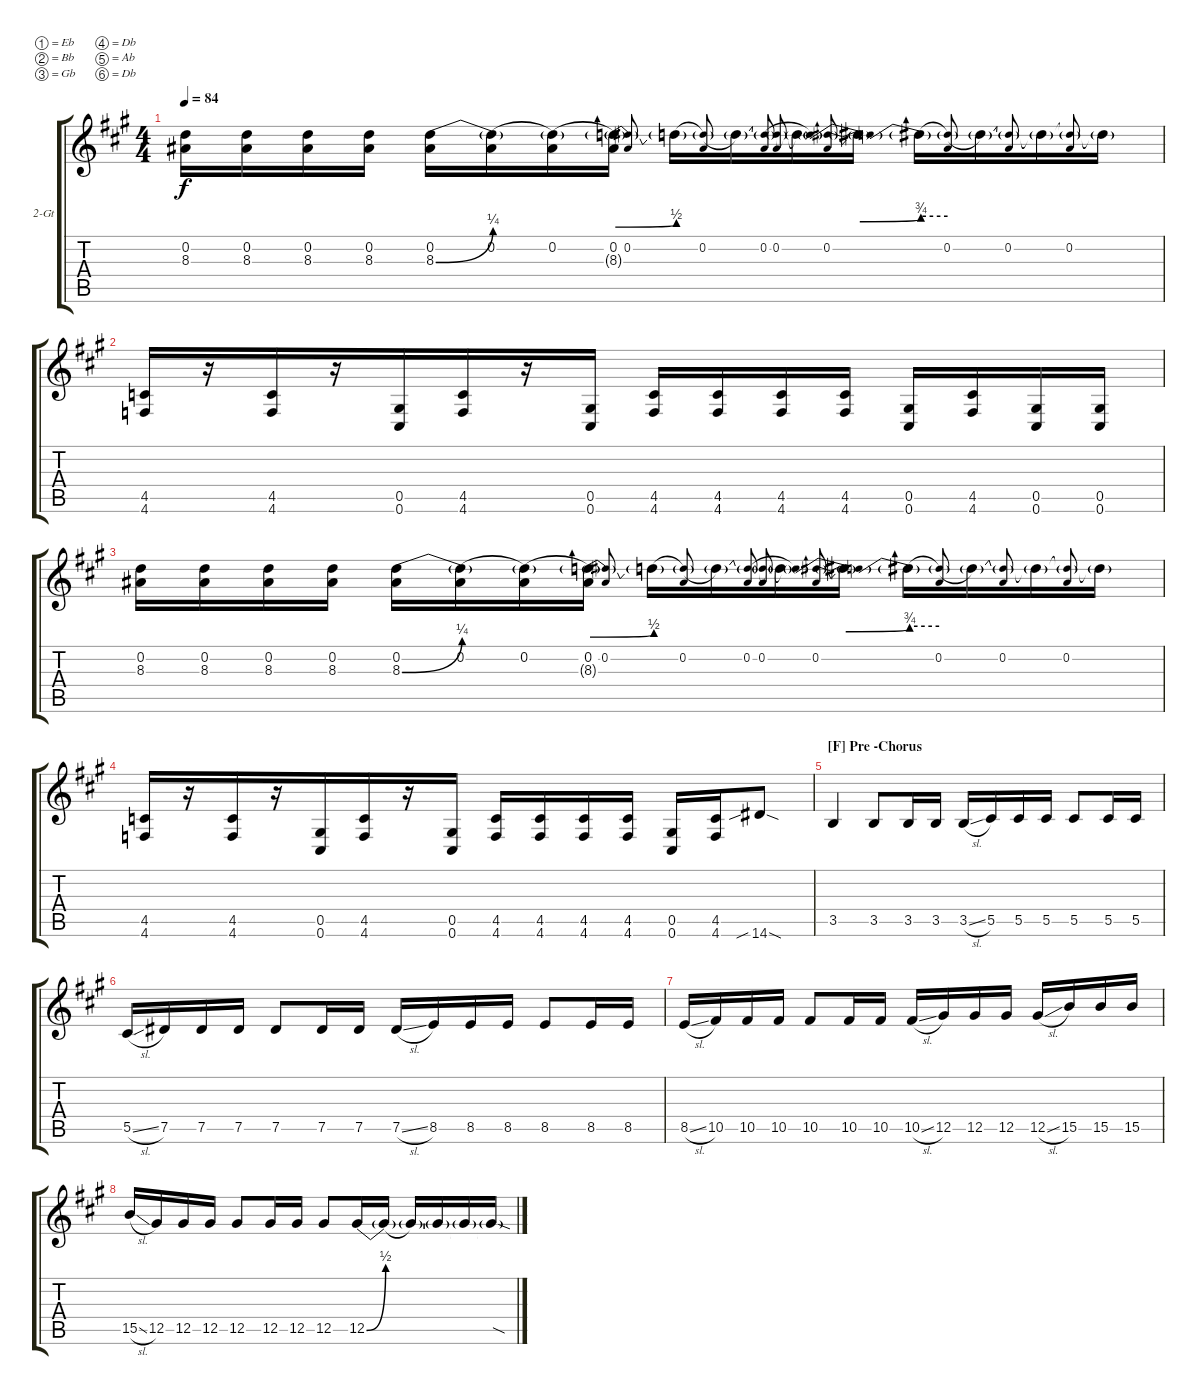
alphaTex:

\defaultSystemsLayout 4
\bracketExtendMode groupsimilarinstruments
\firstSystemTrackNameOrientation horizontal
\otherSystemsTrackNameOrientation horizontal
\track ("Guitar 2" "2-Gt") {instrument distortionguitar}
\staff {score tabs}
\tuning (Eb4 Bb3 Gb3 Db3 Ab2 Db2)
\ts (4 4)
\tempo 84
\clef g2
\scale
1.07062
\ks a
(8.3 0.2).16{dy f} (8.3 0.2).16 (8.3 0.2).16 (8.3 0.2).16 (8.3{be (bend 0 0 15 1)} 0.2).16 (8.3{be (hold 0 0 60 0) t} 0.2).16 (8.3{be (hold 0 0 60 0) t} 0.2).16 (8.3{be (bend 0 1 17.4 2) t} 0.2).16 (0.2 8.3{t}).8{gr onbeat} 8.3{be (hold 0 0 60 0) t}.16 (0.2 8.3{be (hold 0 0 60 0) t}).8{gr onbeat} 8.3{t}.16 (0.2 8.3{t}).8{gr onbeat} 8.3{t}.16 (0.2 8.3{t}).8{gr onbeat} 8.3{be (prebendbend 0 2 17.4 3) t}.16 (0.2 8.3{t}).8{gr onbeat} 8.3{be (prebend 0 3 60 3) t}.16 (0.2 8.3{be (hold 0 0 60 0) t}).8{gr onbeat} 8.3{t}.16 (0.2 8.3{t}).8{gr onbeat} 8.3{t}.16 (0.2 8.3{t}).8{gr onbeat} 8.3{t}.16 |
\scale
0.929382 (4.6 4.5).16 r.16{beam merge} (4.6 4.5).16{beam merge} r.16{beam merge} (0.6 0.5).16{beam merge} (4.6 4.5).16{beam merge} r.16 (0.5 0.6).16 (4.6 4.5).16 (4.6 4.5).16 (4.6 4.5).16 (4.5 4.6).16 (0.6 0.5).16 (4.6 4.5).16 (0.6 0.5).16 (0.6 0.5).16 |
\scale
1.07062 (8.3 0.2).16 (8.3 0.2).16 (8.3 0.2).16 (8.3 0.2).16 (8.3{be (bend 0 0 15 1)} 0.2).16 (8.3{be (hold 0 0 60 0) t} 0.2).16 (8.3{be (hold 0 0 60 0) t} 0.2).16 (8.3{be (bend 0 1 17.4 2) t} 0.2).16 (0.2 8.3{t}).8{gr onbeat} 8.3{be (hold 0 0 60 0) t}.16 (0.2 8.3{be (hold 0 0 60 0) t}).8{gr onbeat} 8.3{t}.16 (0.2 8.3{t}).8{gr onbeat} 8.3{t}.16 (0.2 8.3{t}).8{gr onbeat} 8.3{be (prebendbend 0 2 17.4 3) t}.16 (0.2 8.3{t}).8{gr onbeat} 8.3{be (prebend 0 3 60 3) t}.16 (0.2 8.3{be (hold 0 0 60 0) t}).8{gr onbeat} 8.3{t}.16 (0.2 8.3{t}).8{gr onbeat} 8.3{t}.16 (0.2 8.3{t}).8{gr onbeat} 8.3{t}.16 |
\scale
0.929382 (4.6 4.5).16 r.16{beam merge} (4.6 4.5).16{beam merge} r.16{beam merge} (0.6 0.5).16{beam merge} (4.6 4.5).16{beam merge} r.16 (0.5 0.6).16 (4.6 4.5).16 (4.6 4.5).16 (4.6 4.5).16 (4.5 4.6).16 (0.6 0.5).16 (4.6 4.5).16 14.6{sib sod}.8 |
\section ("F" "Pre -Chorus")
\scale
1.07062 3.5.4 3.5.8 3.5.16 3.5.16 3.5{sl}.16 5.5.16 5.5.16 5.5.16 5.5.8 5.5.16 5.5.16 |
\scale
0.929382 5.5{sl}.16 7.5.16 7.5.16 7.5.16 7.5.8 7.5.16 7.5.16 7.5{sl}.16 8.5.16 8.5.16 8.5.16 8.5.8 8.5.16 8.5.16 |
\scale
1.07062 8.5{sl}.16 10.5.16 10.5.16 10.5.16 10.5.8 10.5.16 10.5.16 10.5{sl}.16 12.5.16 12.5.16 12.5.16 12.5{sl}.16 15.5.16 15.5.16 15.5.16 |
\scale
0.929382 15.5{sl}.16 12.5.16 12.5.16 12.5.16 12.5.8 12.5.16 12.5.16 12.5.8 12.5{be (bend 0 0 15 2)}.16 12.5{be (hold 0 0 60 0) t}.16 12.5{t}.16 12.5{t}.16 12.5{t}.16 12.5{sod t}.16
